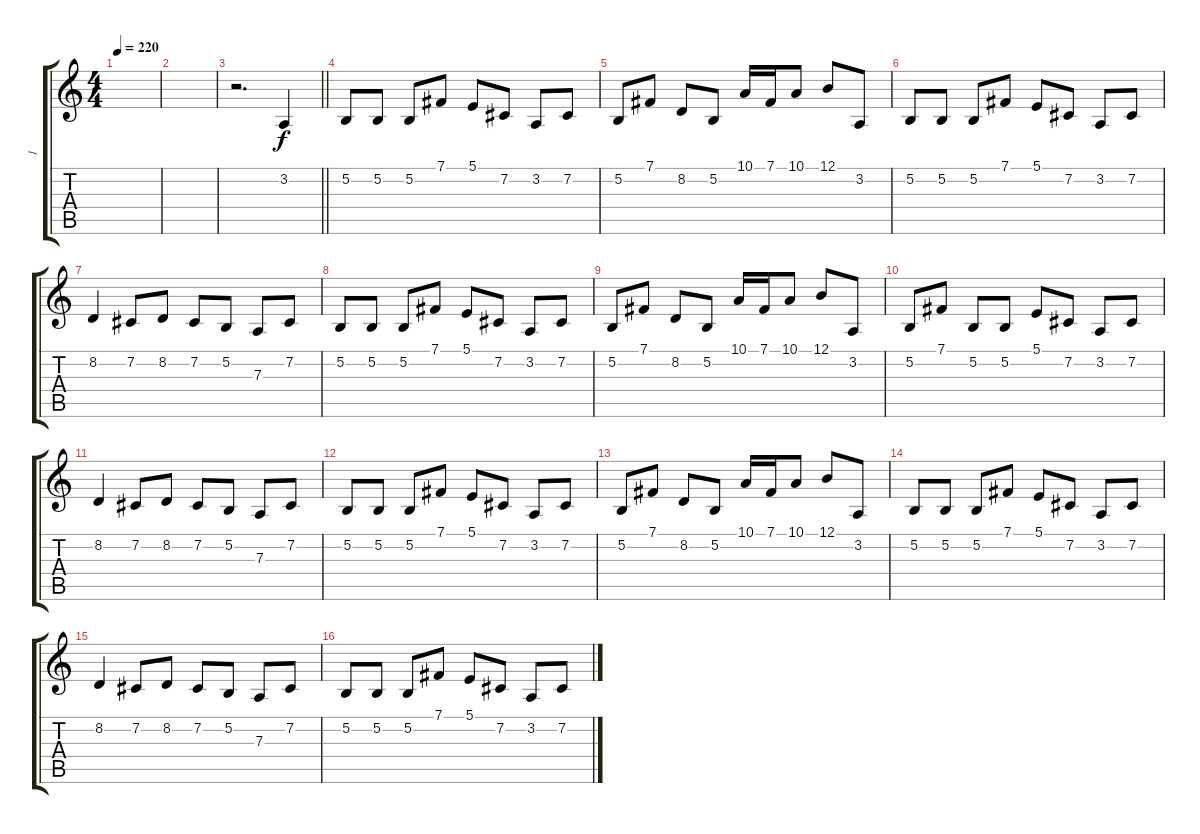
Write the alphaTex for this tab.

\track ("1" "1") {instrument piccolo}
\staff {score tabs}
\tuning (B3 Gb3 D3 A2 E2 B1) {hide}
\ts (4 4)
\tempo 220
\clef g2
\ks c
|
|
\barLineRight lightlight
r.2{d volume 15} 3.2.4 |
5.2.8 5.2.8 5.2.8 7.1.8 5.1.8 7.2.8 3.2.8 7.2.8 |
5.2.8 7.1.8 8.2.8 5.2.8 10.1.16 7.1.16 10.1.8 12.1.8 3.2.8 |
5.2.8 5.2.8 5.2.8 7.1.8 5.1.8 7.2.8 3.2.8 7.2.8 |
8.2.4 7.2.8 8.2.8 7.2.8 5.2.8 7.3.8 7.2.8 |
5.2.8 5.2.8 5.2.8 7.1.8 5.1.8 7.2.8 3.2.8 7.2.8 |
5.2.8 7.1.8 8.2.8 5.2.8 10.1.16 7.1.16 10.1.8 12.1.8 3.2.8 |
5.2.8 7.1.8 5.2.8 5.2.8 5.1.8 7.2.8 3.2.8 7.2.8 |
8.2.4 7.2.8 8.2.8 7.2.8 5.2.8 7.3.8 7.2.8 |
5.2.8 5.2.8 5.2.8 7.1.8 5.1.8 7.2.8 3.2.8 7.2.8 |
5.2.8 7.1.8 8.2.8 5.2.8 10.1.16 7.1.16 10.1.8 12.1.8 3.2.8 |
5.2.8 5.2.8 5.2.8 7.1.8 5.1.8 7.2.8 3.2.8 7.2.8 |
8.2.4 7.2.8 8.2.8 7.2.8 5.2.8 7.3.8 7.2.8 |
5.2.8 5.2.8 5.2.8 7.1.8 5.1.8 7.2.8 3.2.8 7.2.8
